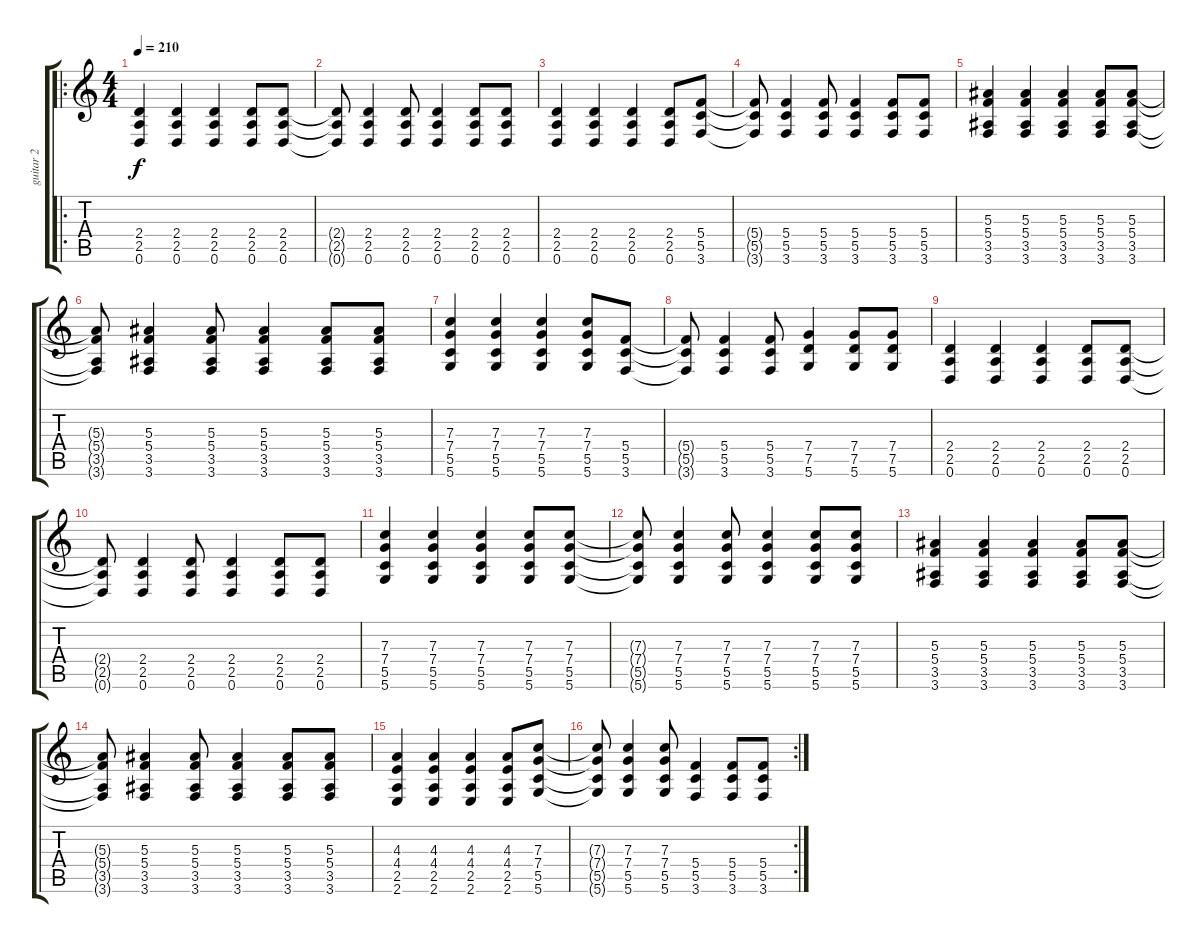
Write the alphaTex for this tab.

\track ("guitar 2" "guitar 2") {instrument distortionguitar}
\staff {score tabs}
\tuning (D4 A3 F3 C3 G2 D2) {hide}
\ro
\ts (4 4)
\tempo 210
\clef g2
\ks c
(2.4 2.5 0.6).4{dy f} (2.4 2.5 0.6).4 (2.4 2.5 0.6).4 (2.4 2.5 0.6).8 (2.4 2.5 0.6).8 |
(2.4{t} 2.5{t} 0.6{t}).8 (2.4 2.5 0.6).4 (2.4 2.5 0.6).8 (2.4 2.5 0.6).4 (2.4 2.5 0.6).8 (2.4 2.5 0.6).8 |
(2.4 2.5 0.6).4 (2.4 2.5 0.6).4 (2.4 2.5 0.6).4 (2.4 2.5 0.6).8 (5.4 5.5 3.6).8 |
(5.4{t} 5.5{t} 3.6{t}).8 (5.4 5.5 3.6).4 (5.4 5.5 3.6).8 (5.4 5.5 3.6).4 (5.4 5.5 3.6).8 (5.4 5.5 3.6).8 |
(5.3 5.4 3.5 3.6).4 (5.3 5.4 3.5 3.6).4 (5.3 5.4 3.5 3.6).4 (5.3 5.4 3.5 3.6).8 (5.3 5.4 3.5 3.6).8 |
(5.3{t} 5.4{t} 3.5{t} 3.6{t}).8 (5.3 5.4 3.5 3.6).4 (5.3 5.4 3.5 3.6).8 (5.3 5.4 3.5 3.6).4 (5.3 5.4 3.5 3.6).8 (5.3 5.4 3.5 3.6).8 |
(7.3 7.4 5.5 5.6).4 (7.3 7.4 5.5 5.6).4 (7.3 7.4 5.5 5.6).4 (7.3 7.4 5.5 5.6).8 (5.4 5.5 3.6).8 |
(5.4{t} 5.5{t} 3.6{t}).8 (5.4 5.5 3.6).4 (5.4 5.5 3.6).8 (7.4 7.5 5.6).4 (7.4 7.5 5.6).8 (7.4 7.5 5.6).8 |
(2.4 2.5 0.6).4 (2.4 2.5 0.6).4 (2.4 2.5 0.6).4 (2.4 2.5 0.6).8 (2.4 2.5 0.6).8 |
(2.4{t} 2.5{t} 0.6{t}).8 (2.4 2.5 0.6).4 (2.4 2.5 0.6).8 (2.4 2.5 0.6).4 (2.4 2.5 0.6).8 (2.4 2.5 0.6).8 |
(7.3 7.4 5.5 5.6).4 (7.3 7.4 5.5 5.6).4 (7.3 7.4 5.5 5.6).4 (7.3 7.4 5.5 5.6).8 (7.3 7.4 5.5 5.6).8 |
(7.3{t} 7.4{t} 5.5{t} 5.6{t}).8 (7.3 7.4 5.5 5.6).4 (7.3 7.4 5.5 5.6).8 (7.3 7.4 5.5 5.6).4 (7.3 7.4 5.5 5.6).8 (7.3 7.4 5.5 5.6).8 |
(5.3 5.4 3.5 3.6).4 (5.3 5.4 3.5 3.6).4 (5.3 5.4 3.5 3.6).4 (5.3 5.4 3.5 3.6).8 (5.3 5.4 3.5 3.6).8 |
(5.3{t} 5.4{t} 3.5{t} 3.6{t}).8 (5.3 5.4 3.5 3.6).4 (5.3 5.4 3.5 3.6).8 (5.3 5.4 3.5 3.6).4 (5.3 5.4 3.5 3.6).8 (5.3 5.4 3.5 3.6).8 |
(4.3 4.4 2.5 2.6).4 (4.3 4.4 2.5 2.6).4 (4.3 4.4 2.5 2.6).4 (4.3 4.4 2.5 2.6).8 (7.3 7.4 5.5 5.6).8 |
\rc 2
(7.3{t} 7.4{t} 5.5{t} 5.6{t}).8 (7.3 7.4 5.5 5.6).4 (7.3 7.4 5.5 5.6).8 (5.4 5.5 3.6).4 (5.4 5.5 3.6).8 (5.4 5.5 3.6).8
